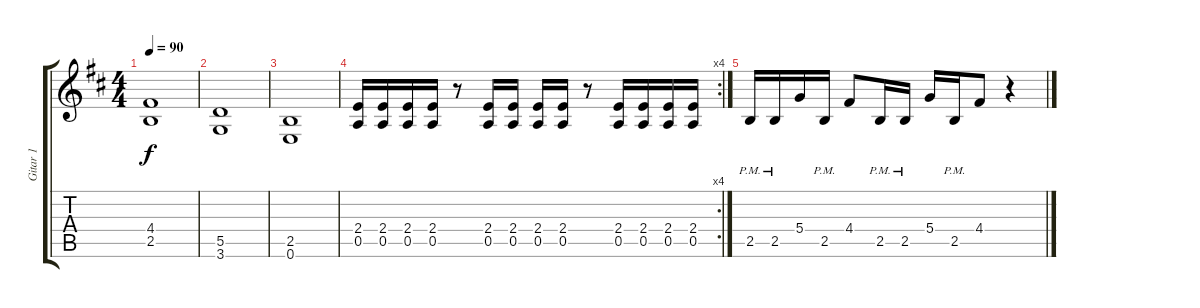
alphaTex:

\track ("Gitar 1" "Gitar 1") {instrument overdrivenguitar}
\staff {score tabs}
\tuning (E4 B3 G3 D3 A2 E2) {hide}
\ts (4 4)
\tempo 90
\clef g2
\ks d
(4.4 2.5).1{dy f} |
(5.5 3.6).1 |
(2.5 0.6).1 |
\rc 4
(2.4 0.5).16 (2.4 0.5).16 (2.4 0.5).16 (2.4 0.5).16 r.8 (2.4 0.5).16 (2.4 0.5).16 (2.4 0.5).16 (2.4 0.5).16 r.8 (2.4 0.5).16 (2.4 0.5).16 (2.4 0.5).16 (2.4 0.5).16 |
2.5{pm}.16 2.5{pm}.16 5.4.16 2.5{pm}.16 4.4.8 2.5{pm}.16 2.5{pm}.16 5.4.16 2.5{pm}.16 4.4.8 r.4
